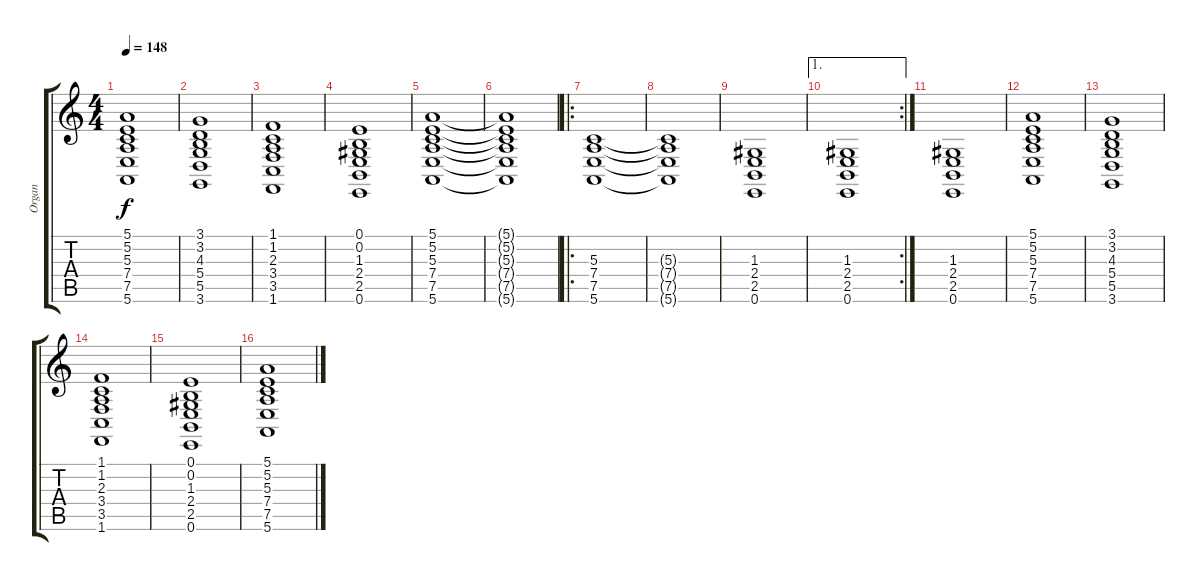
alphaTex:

\track ("Organ" "Organ") {instrument drawbarorgan}
\staff {score tabs}
\tuning (E4 B3 G3 D3 A2 E2) {hide}
\ts (4 4)
\tempo 148
\clef g2
\ks c
(5.1 5.2 5.3 7.4 7.5 5.6).1{dy f} |
(3.1 3.2 4.3 5.4 5.5 3.6).1 |
(1.1 1.2 2.3 3.4 3.5 1.6).1 |
(0.1 0.2 1.3 2.4 2.5 0.6).1 |
(5.1 5.2 5.3 7.4 7.5 5.6).1 |
(5.1{t} 5.2{t} 5.3{t} 7.4{t} 7.5{t} 5.6{t}).1 |
\ro
(5.3 7.4 7.5 5.6).1 |
(5.3{t} 7.4{t} 7.5{t} 5.6{t}).1 |
(1.3 2.4 2.5 0.6).1 |
\ae 1
\rc 2
(1.3 2.4 2.5 0.6).1 |
(1.3 2.4 2.5 0.6).1 |
(5.1 5.2 5.3 7.4 7.5 5.6).1 |
(3.1 3.2 4.3 5.4 5.5 3.6).1 |
(1.1 1.2 2.3 3.4 3.5 1.6).1 |
(0.1 0.2 1.3 2.4 2.5 0.6).1 |
(5.1 5.2 5.3 7.4 7.5 5.6).1
